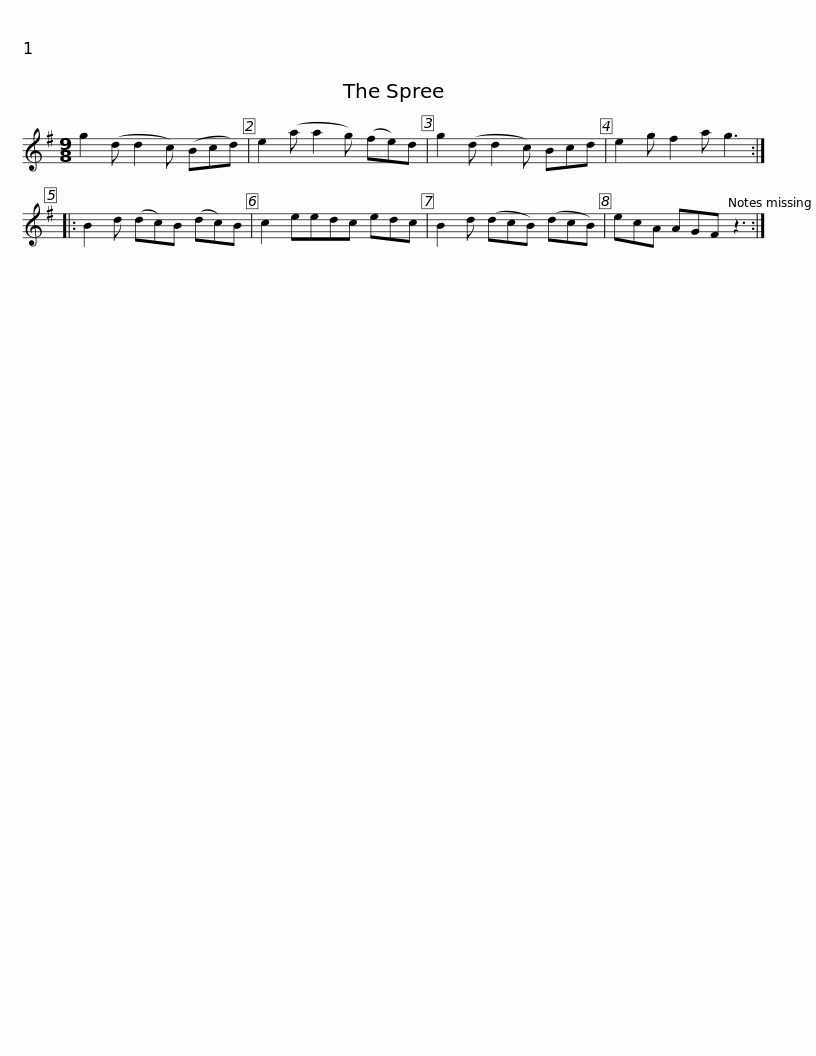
X:1
L:1/8
M:9/8
I:linebreak $
K:G
V:1 treble
V:1
 g2 (d d2 c) (Bcd) | e2 (a a2 g) (fe)d | g2 (d d2 c) Bcd | e2 g f2 a g3 :: B2 d (dc)B (dc)B | %5
 c2 eedc edc |$ B2 d (dcB) (dcB) | ecA AGF z3 :| %8
